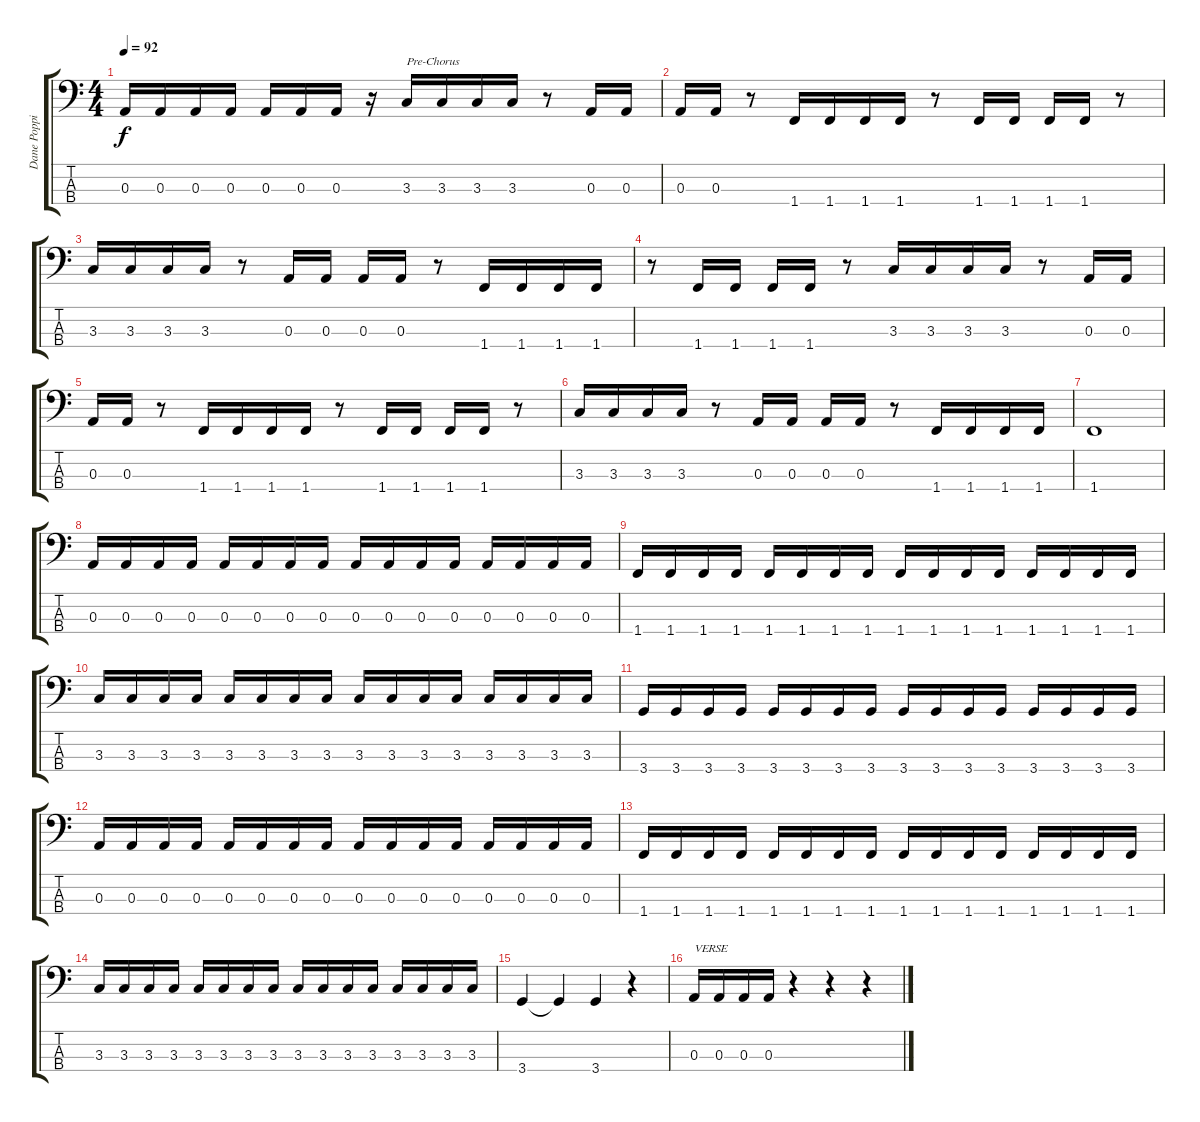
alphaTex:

\track ("Dane Poppin" "Dane Poppi") {instrument electricbassfinger}
\staff {score tabs}
\tuning (G2 D2 A1 E1) {hide}
\ts (4 4)
\tempo 92
\clef f4
\ks c
0.3.16{dy f} 0.3.16 0.3.16 0.3.16 0.3.16 0.3.16 0.3.16 r.16 3.3.16{txt "Pre-Chorus"} 3.3.16 3.3.16 3.3.16 r.8 0.3.16 0.3.16 |
0.3.16 0.3.16 r.8 1.4.16 1.4.16 1.4.16 1.4.16 r.8 1.4.16 1.4.16 1.4.16 1.4.16 r.8 |
3.3.16 3.3.16 3.3.16 3.3.16 r.8 0.3.16 0.3.16 0.3.16 0.3.16 r.8 1.4.16 1.4.16 1.4.16 1.4.16 |
r.8 1.4.16 1.4.16 1.4.16 1.4.16 r.8 3.3.16 3.3.16 3.3.16 3.3.16 r.8 0.3.16 0.3.16 |
0.3.16 0.3.16 r.8 1.4.16 1.4.16 1.4.16 1.4.16 r.8 1.4.16 1.4.16 1.4.16 1.4.16 r.8 |
3.3.16 3.3.16 3.3.16 3.3.16 r.8 0.3.16 0.3.16 0.3.16 0.3.16 r.8 1.4.16 1.4.16 1.4.16 1.4.16 |
1.4.1 |
0.3.16 0.3.16 0.3.16 0.3.16 0.3.16 0.3.16 0.3.16 0.3.16 0.3.16 0.3.16 0.3.16 0.3.16 0.3.16 0.3.16 0.3.16 0.3.16 |
1.4.16 1.4.16 1.4.16 1.4.16 1.4.16 1.4.16 1.4.16 1.4.16 1.4.16 1.4.16 1.4.16 1.4.16 1.4.16 1.4.16 1.4.16 1.4.16 |
3.3.16 3.3.16 3.3.16 3.3.16 3.3.16 3.3.16 3.3.16 3.3.16 3.3.16 3.3.16 3.3.16 3.3.16 3.3.16 3.3.16 3.3.16 3.3.16 |
3.4.16 3.4.16 3.4.16 3.4.16 3.4.16 3.4.16 3.4.16 3.4.16 3.4.16 3.4.16 3.4.16 3.4.16 3.4.16 3.4.16 3.4.16 3.4.16 |
0.3.16 0.3.16 0.3.16 0.3.16 0.3.16 0.3.16 0.3.16 0.3.16 0.3.16 0.3.16 0.3.16 0.3.16 0.3.16 0.3.16 0.3.16 0.3.16 |
1.4.16 1.4.16 1.4.16 1.4.16 1.4.16 1.4.16 1.4.16 1.4.16 1.4.16 1.4.16 1.4.16 1.4.16 1.4.16 1.4.16 1.4.16 1.4.16 |
3.3.16 3.3.16 3.3.16 3.3.16 3.3.16 3.3.16 3.3.16 3.3.16 3.3.16 3.3.16 3.3.16 3.3.16 3.3.16 3.3.16 3.3.16 3.3.16 |
3.4.4 3.4{t}.4 3.4.4 r.4 |
0.3.16{txt "VERSE"} 0.3.16 0.3.16 0.3.16 r.4 r.4 r.4
